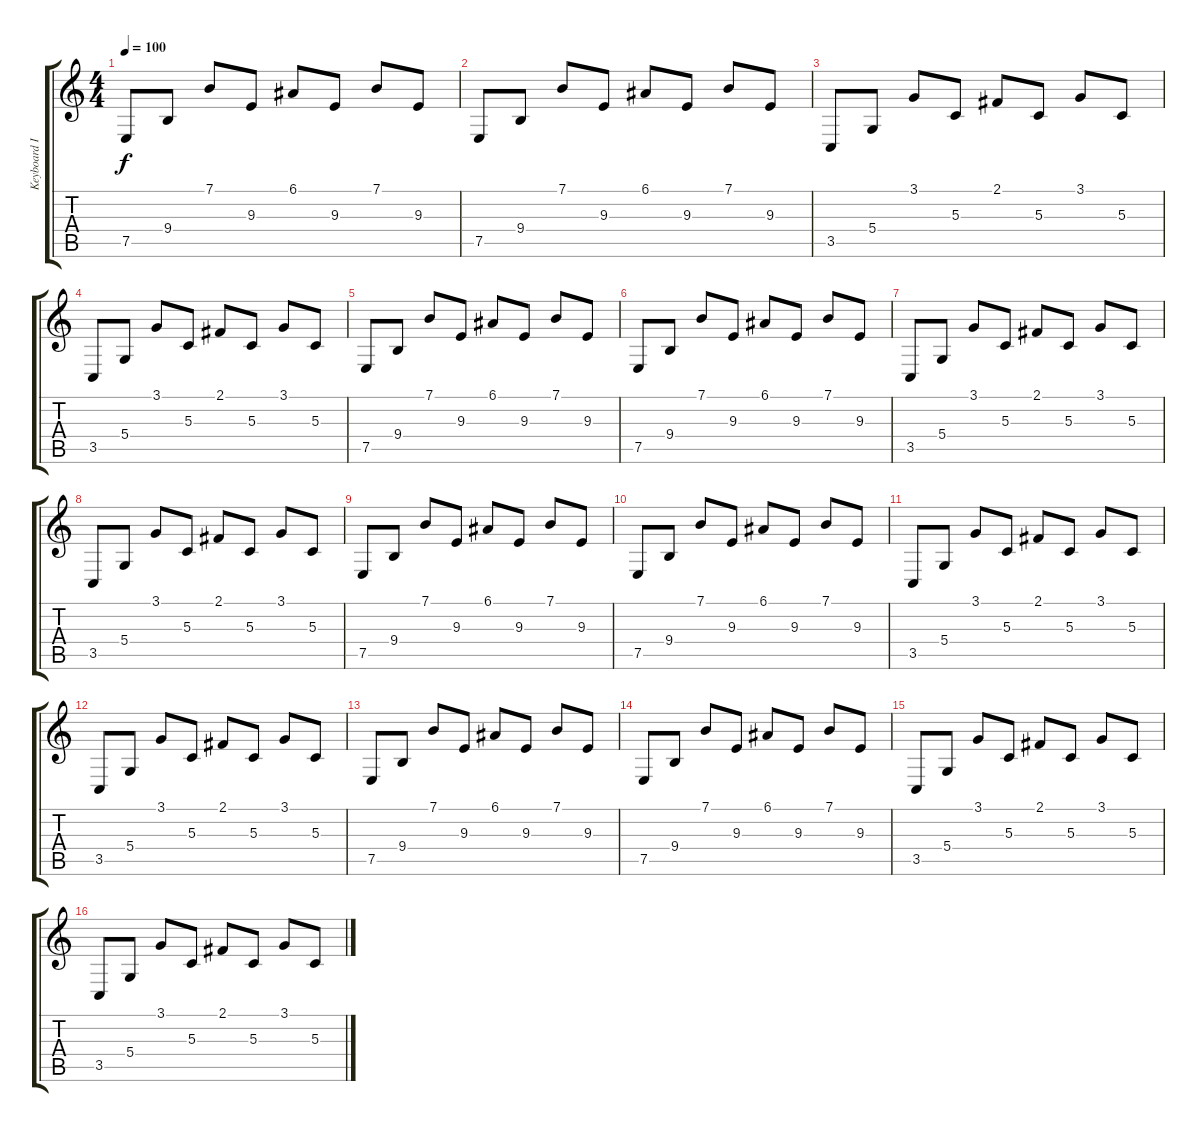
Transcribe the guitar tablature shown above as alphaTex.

\track ("Keyboard III" "Keyboard I") {instrument pad5bowed}
\staff {score tabs}
\tuning (E4 B3 G3 D3 A2 E2) {hide}
\ts (4 4)
\tempo 100
\clef g2
\ks c
7.5.8{dy f} 9.4.8 7.1.8 9.3.8 6.1.8 9.3.8 7.1.8 9.3.8 |
7.5.8 9.4.8 7.1.8 9.3.8 6.1.8 9.3.8 7.1.8 9.3.8 |
3.5.8 5.4.8 3.1.8 5.3.8 2.1.8 5.3.8 3.1.8 5.3.8 |
3.5.8 5.4.8 3.1.8 5.3.8 2.1.8 5.3.8 3.1.8 5.3.8 |
7.5.8 9.4.8 7.1.8 9.3.8 6.1.8 9.3.8 7.1.8 9.3.8 |
7.5.8 9.4.8 7.1.8 9.3.8 6.1.8 9.3.8 7.1.8 9.3.8 |
3.5.8 5.4.8 3.1.8 5.3.8 2.1.8 5.3.8 3.1.8 5.3.8 |
3.5.8 5.4.8 3.1.8 5.3.8 2.1.8 5.3.8 3.1.8 5.3.8 |
7.5.8 9.4.8 7.1.8 9.3.8 6.1.8 9.3.8 7.1.8 9.3.8 |
7.5.8 9.4.8 7.1.8 9.3.8 6.1.8 9.3.8 7.1.8 9.3.8 |
3.5.8 5.4.8 3.1.8 5.3.8 2.1.8 5.3.8 3.1.8 5.3.8 |
3.5.8 5.4.8 3.1.8 5.3.8 2.1.8 5.3.8 3.1.8 5.3.8 |
7.5.8 9.4.8 7.1.8 9.3.8 6.1.8 9.3.8 7.1.8 9.3.8 |
7.5.8 9.4.8 7.1.8 9.3.8 6.1.8 9.3.8 7.1.8 9.3.8 |
3.5.8 5.4.8 3.1.8 5.3.8 2.1.8 5.3.8 3.1.8 5.3.8 |
3.5.8 5.4.8 3.1.8 5.3.8 2.1.8 5.3.8 3.1.8 5.3.8
